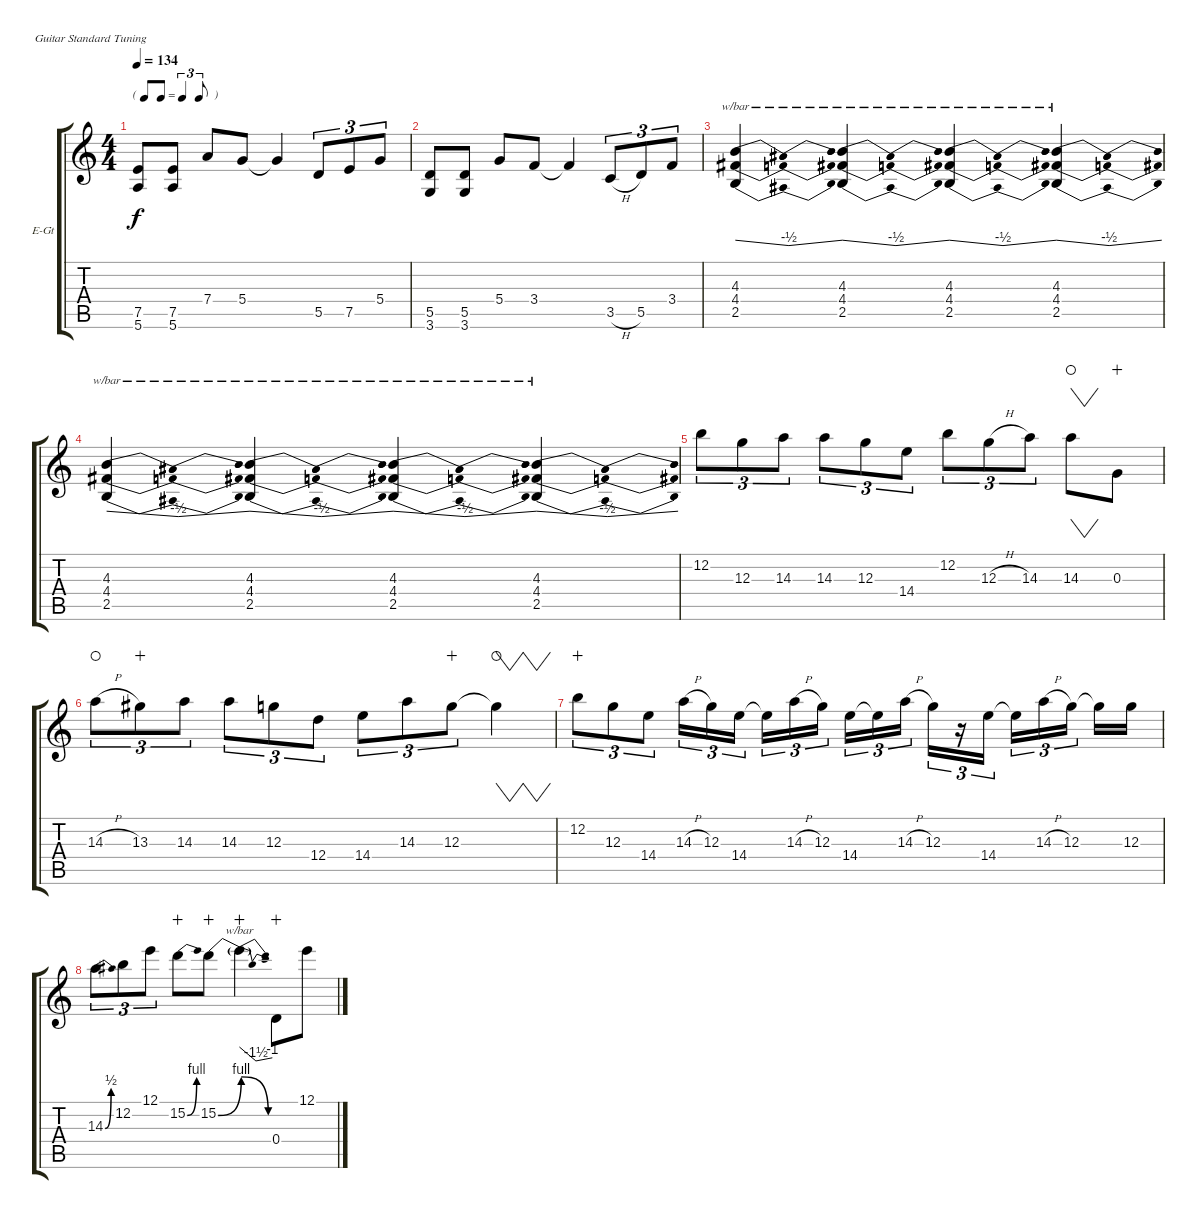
\bracketExtendMode groupsimilarinstruments
\firstSystemTrackNameOrientation horizontal
\otherSystemsTrackNameOrientation horizontal
\track ("Overdrive Guitar (Dist over)" "E-Gt") {instrument overdrivenguitar}
\staff {score tabs}
\tuning (E4 B3 G3 D3 A2 E2)
\ts (4 4)
\tf triplet8th
\tempo 134
\clef g2
\scale
0.333333
\ks c
(7.5 5.6).8{dy f} (7.5 5.6).8 7.4.8 5.4.8 5.4{t}.4 5.5.8{tu (3 2)} 7.5.8{tu (3 2)} 5.4.8{tu (3 2)} |
\scale
0.333333 (5.5 3.6).8 (5.5 3.6).8 5.4.8 3.4.8 3.4{t}.4 3.5{h}.8{tu (3 2)} 5.5.8{tu (3 2)} 3.4.8{tu (3 2)} |
\scale
0.333333 (4.3 4.4 2.5).4{tbe (dip default 0 0 30 -2 60 0)} (4.3 4.4 2.5).4{tbe (dip default 0 0 30 -2 60 0)} (4.3 4.4 2.5).4{tbe (dip default 0 0 30 -2 60 0)} (4.3 4.4 2.5).4{tbe (dip default 0 0 30 -2 60 0)} |
\scale
0.333333 (4.3 4.4 2.5).4{tbe (dip default 0 0 30 -2 60 0)} (4.3 4.4 2.5).4{tbe (dip default 0 0 30 -2 60 0)} (4.3 4.4 2.5).4{tbe (dip default 0 0 30 -2 60 0)} (4.3 4.4 2.5).4{tbe (dip default 0 0 30 -2 60 0)} |
\scale
0.333333 12.2.8{tu (3 2)} 12.3.8{tu (3 2)} 14.3.8{tu (3 2)} 14.3.8{tu (3 2)} 12.3.8{tu (3 2)} 14.4.8{tu (3 2)} 12.2.8{tu (3 2)} 12.3{h}.8{tu (3 2)} 14.3.8{tu (3 2)} 14.3.8{vw waho} 0.3.8{wahc} |
\scale
0.333333 14.3{h}.8{tu (3 2) waho} 13.3.8{tu (3 2) wahc} 14.3.8{tu (3 2)} 14.3.8{tu (3 2)} 12.3.8{tu (3 2)} 12.4.8{tu (3 2)} 14.4.8{tu (3 2)} 14.3.8{tu (3 2)} 12.3.8{tu (3 2) wahc} 12.3{t}.4{vw waho} |
\scale
0.333333 12.2.8{tu (3 2) wahc} 12.3.8{tu (3 2)} 14.4.8{tu (3 2)} 14.3{h}.16{tu (3 2)} 12.3.16{tu (3 2)} 14.4.16{tu (3 2)} 14.4{t}.16{tu (3 2)} 14.3{h}.16{tu (3 2)} 12.3.16{tu (3 2)} 14.4.16{tu (3 2)} 14.4{t}.16{tu (3 2)} 14.3{h}.16{tu (3 2)} 12.3.16{tu (3 2)} r.16{tu (3 2)} 14.4.16{tu (3 2)} 14.4{t}.16{tu (3 2)} 14.3{h}.16{tu (3 2)} 12.3.16{tu (3 2)} 12.3{t}.16 12.3.16 |
\scale
0.333333 14.3{be (bend 0 0 60 2)}.8{tu (3 2)} 12.2.8{tu (3 2)} 12.1.8{tu (3 2)} 15.2{be (bend 0 0 60 4)}.8{wahc} 15.2{be (bend 0 0 60 4)}.8{wahc} 15.2{be (release 0 4 60 0) t}.4{tbe (dip default 0 0 30 -6 60 -4) wahc} 0.4.8{wahc} 12.1{ss}.8
